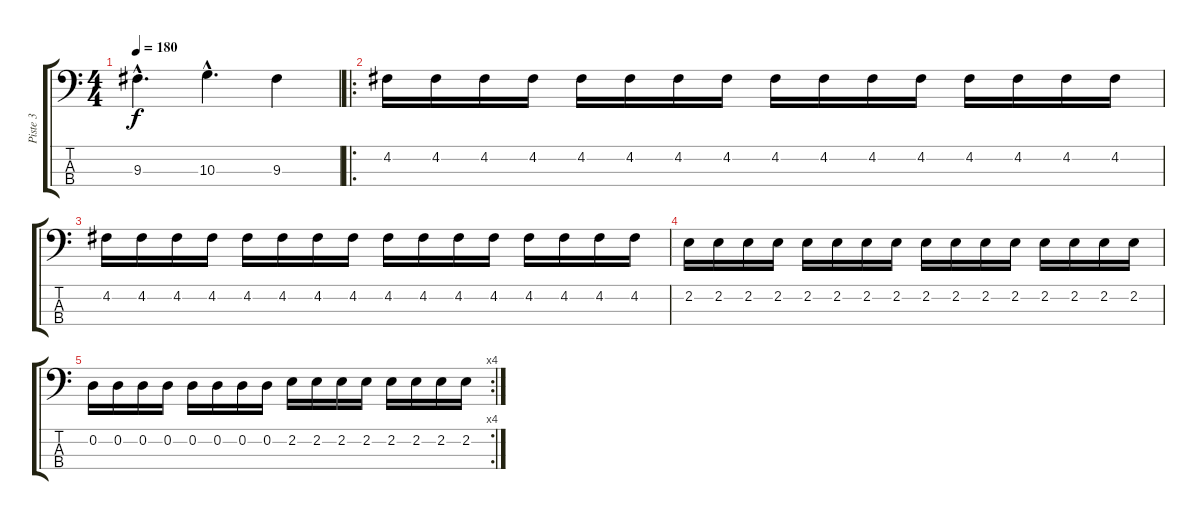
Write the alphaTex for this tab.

\track ("Piste 3" "Piste 3") {instrument electricbassfinger}
\staff {score tabs}
\tuning (G2 D2 A1 E1) {hide}
\ts (4 4)
\tempo 180
\clef f4
\ks c
9.3{hac}.4{d dy f} 10.3{hac}.4{d} 9.3.4 |
\ro
4.2.16 4.2.16 4.2.16 4.2.16 4.2.16 4.2.16 4.2.16 4.2.16 4.2.16 4.2.16 4.2.16 4.2.16 4.2.16 4.2.16 4.2.16 4.2.16 |
4.2.16 4.2.16 4.2.16 4.2.16 4.2.16 4.2.16 4.2.16 4.2.16 4.2.16 4.2.16 4.2.16 4.2.16 4.2.16 4.2.16 4.2.16 4.2.16 |
2.2.16 2.2.16 2.2.16 2.2.16 2.2.16 2.2.16 2.2.16 2.2.16 2.2.16 2.2.16 2.2.16 2.2.16 2.2.16 2.2.16 2.2.16 2.2.16 |
\rc 4
0.2.16 0.2.16 0.2.16 0.2.16 0.2.16 0.2.16 0.2.16 0.2.16 2.2.16 2.2.16 2.2.16 2.2.16 2.2.16 2.2.16 2.2.16 2.2.16
